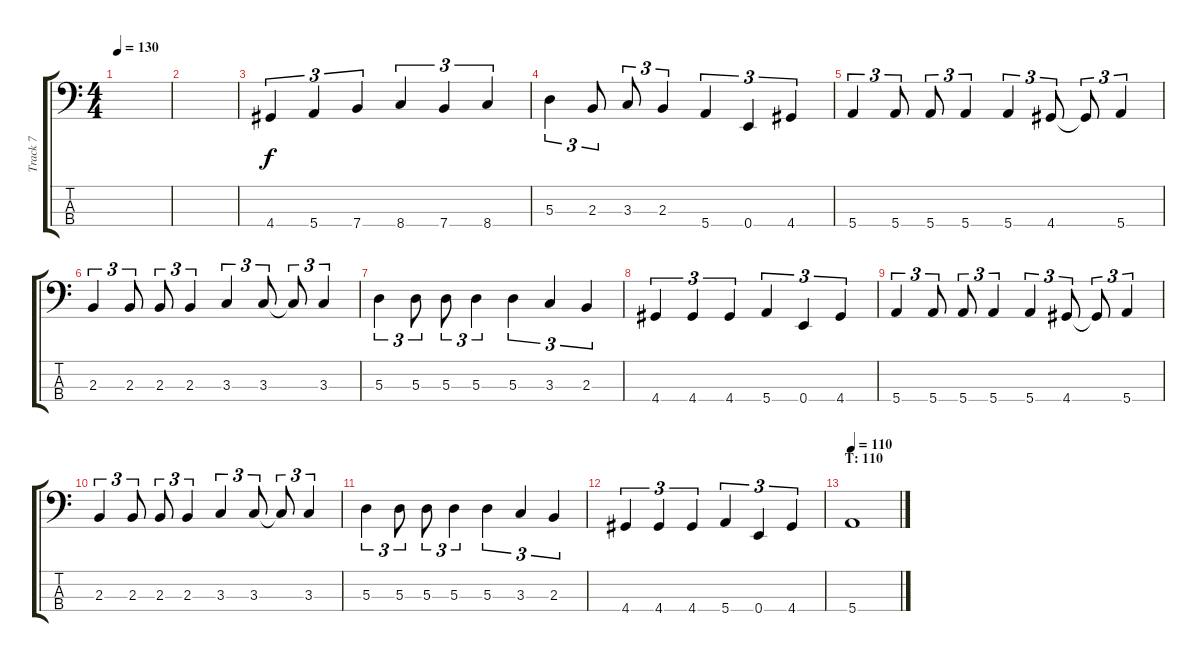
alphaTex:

\track ("Track 7" "Track 7") {instrument electricbassfinger}
\staff {score tabs}
\tuning (G2 D2 A1 E1) {hide}
\ts (4 4)
\tempo 130
\clef f4
\ks c
|
|
4.4.4{tu (3 2)} 5.4.4{tu (3 2)} 7.4.4{tu (3 2)} 8.4.4{tu (3 2)} 7.4.4{tu (3 2)} 8.4.4{tu (3 2)} |
5.3.4{tu (3 2)} 2.3.8{tu (3 2)} 3.3.8{tu (3 2)} 2.3.4{tu (3 2)} 5.4.4{tu (3 2)} 0.4.4{tu (3 2)} 4.4.4{tu (3 2)} |
5.4.4{tu (3 2)} 5.4.8{tu (3 2)} 5.4.8{tu (3 2)} 5.4.4{tu (3 2)} 5.4.4{tu (3 2)} 4.4.8{tu (3 2)} 4.4{t}.8{tu (3 2)} 5.4.4{tu (3 2)} |
2.3.4{tu (3 2)} 2.3.8{tu (3 2)} 2.3.8{tu (3 2)} 2.3.4{tu (3 2)} 3.3.4{tu (3 2)} 3.3.8{tu (3 2)} 3.3{t}.8{tu (3 2)} 3.3.4{tu (3 2)} |
5.3.4{tu (3 2)} 5.3.8{tu (3 2)} 5.3.8{tu (3 2)} 5.3.4{tu (3 2)} 5.3.4{tu (3 2)} 3.3.4{tu (3 2)} 2.3.4{tu (3 2)} |
4.4.4{tu (3 2)} 4.4.4{tu (3 2)} 4.4.4{tu (3 2)} 5.4.4{tu (3 2)} 0.4.4{tu (3 2)} 4.4.4{tu (3 2)} |
5.4.4{tu (3 2)} 5.4.8{tu (3 2)} 5.4.8{tu (3 2)} 5.4.4{tu (3 2)} 5.4.4{tu (3 2)} 4.4.8{tu (3 2)} 4.4{t}.8{tu (3 2)} 5.4.4{tu (3 2)} |
2.3.4{tu (3 2)} 2.3.8{tu (3 2)} 2.3.8{tu (3 2)} 2.3.4{tu (3 2)} 3.3.4{tu (3 2)} 3.3.8{tu (3 2)} 3.3{t}.8{tu (3 2)} 3.3.4{tu (3 2)} |
5.3.4{tu (3 2)} 5.3.8{tu (3 2)} 5.3.8{tu (3 2)} 5.3.4{tu (3 2)} 5.3.4{tu (3 2)} 3.3.4{tu (3 2)} 2.3.4{tu (3 2)} |
4.4.4{tu (3 2)} 4.4.4{tu (3 2)} 4.4.4{tu (3 2)} 5.4.4{tu (3 2)} 0.4.4{tu (3 2)} 4.4.4{tu (3 2)} |
\section ("" "T: 110")
\tempo 110
5.4.1
